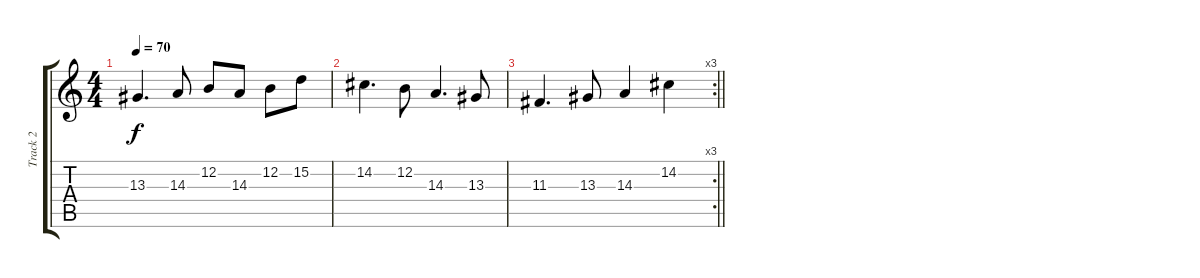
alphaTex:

\track ("Track 2" "Track 2") {instrument harpsichord}
\staff {score tabs}
\tuning (E4 B3 G3 D3 A2 E2) {hide}
\ts (4 4)
\tempo 70
\clef g2
\ks c
13.3.4{d dy f} 14.3.8 12.2.8 14.3.8 12.2.8 15.2.8 |
14.2.4{d} 12.2.8 14.3.4{d} 13.3.8 |
\rc 3
\barLineRight lightlight
11.3.4{d} 13.3.8 14.3.4 14.2.4
